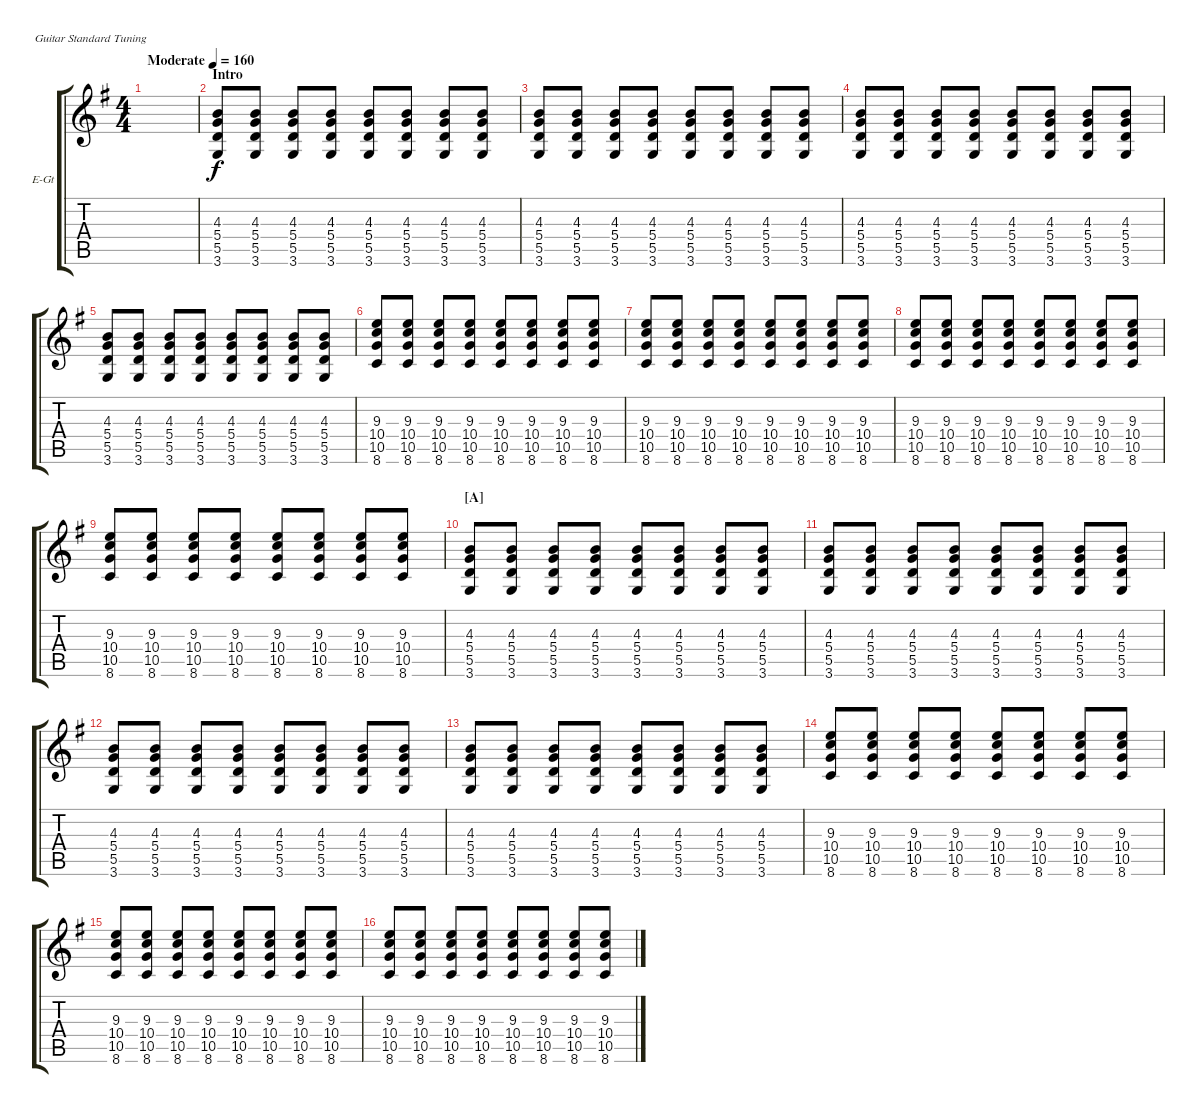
\bracketExtendMode groupsimilarinstruments
\firstSystemTrackNameOrientation horizontal
\otherSystemsTrackNameOrientation horizontal
\track ("Nick Valensi" "E-Gt") {instrument overdrivenguitar}
\staff {score tabs}
\tuning (E4 B3 G3 D3 A2 E2)
\ts (4 4)
\beaming (8 2 2 2 2)
\ac
\tempo (160 "Moderate")
\clef g2
\ks g
|
\section ("" "Intro")
(4.3 5.4 5.5 3.6).8 (4.3 5.4 5.5 3.6).8 (4.3 5.4 5.5 3.6).8 (4.3 5.4 5.5 3.6).8 (4.3 5.4 5.5 3.6).8 (4.3 5.4 5.5 3.6).8 (4.3 5.4 5.5 3.6).8 (4.3 5.4 5.5 3.6).8 |
(4.3 5.4 5.5 3.6).8 (4.3 5.4 5.5 3.6).8 (4.3 5.4 5.5 3.6).8 (4.3 5.4 5.5 3.6).8 (4.3 5.4 5.5 3.6).8 (4.3 5.4 5.5 3.6).8 (4.3 5.4 5.5 3.6).8 (4.3 5.4 5.5 3.6).8 |
(4.3 5.4 5.5 3.6).8 (4.3 5.4 5.5 3.6).8 (4.3 5.4 5.5 3.6).8 (4.3 5.4 5.5 3.6).8 (4.3 5.4 5.5 3.6).8 (4.3 5.4 5.5 3.6).8 (4.3 5.4 5.5 3.6).8 (4.3 5.4 5.5 3.6).8 |
(4.3 5.4 5.5 3.6).8 (4.3 5.4 5.5 3.6).8 (4.3 5.4 5.5 3.6).8 (4.3 5.4 5.5 3.6).8 (4.3 5.4 5.5 3.6).8 (4.3 5.4 5.5 3.6).8 (4.3 5.4 5.5 3.6).8 (4.3 5.4 5.5 3.6).8 |
(9.3 10.4 10.5 8.6).8 (9.3 10.4 10.5 8.6).8 (9.3 10.4 10.5 8.6).8 (9.3 10.4 10.5 8.6).8 (9.3 10.4 10.5 8.6).8 (9.3 10.4 10.5 8.6).8 (9.3 10.4 10.5 8.6).8 (9.3 10.4 10.5 8.6).8 |
(9.3 10.4 10.5 8.6).8 (9.3 10.4 10.5 8.6).8 (9.3 10.4 10.5 8.6).8 (9.3 10.4 10.5 8.6).8 (9.3 10.4 10.5 8.6).8 (9.3 10.4 10.5 8.6).8 (9.3 10.4 10.5 8.6).8 (9.3 10.4 10.5 8.6).8 |
(9.3 10.4 10.5 8.6).8 (9.3 10.4 10.5 8.6).8 (9.3 10.4 10.5 8.6).8 (9.3 10.4 10.5 8.6).8 (9.3 10.4 10.5 8.6).8 (9.3 10.4 10.5 8.6).8 (9.3 10.4 10.5 8.6).8 (9.3 10.4 10.5 8.6).8 |
(9.3 10.4 10.5 8.6).8 (9.3 10.4 10.5 8.6).8 (9.3 10.4 10.5 8.6).8 (9.3 10.4 10.5 8.6).8 (9.3 10.4 10.5 8.6).8 (9.3 10.4 10.5 8.6).8 (9.3 10.4 10.5 8.6).8 (9.3 10.4 10.5 8.6).8 |
\section ("A" "")
(4.3 5.4 5.5 3.6).8 (4.3 5.4 5.5 3.6).8 (4.3 5.4 5.5 3.6).8 (4.3 5.4 5.5 3.6).8 (4.3 5.4 5.5 3.6).8 (4.3 5.4 5.5 3.6).8 (4.3 5.4 5.5 3.6).8 (4.3 5.4 5.5 3.6).8 |
(4.3 5.4 5.5 3.6).8 (4.3 5.4 5.5 3.6).8 (4.3 5.4 5.5 3.6).8 (4.3 5.4 5.5 3.6).8 (4.3 5.4 5.5 3.6).8 (4.3 5.4 5.5 3.6).8 (4.3 5.4 5.5 3.6).8 (4.3 5.4 5.5 3.6).8 |
(4.3 5.4 5.5 3.6).8 (4.3 5.4 5.5 3.6).8 (4.3 5.4 5.5 3.6).8 (4.3 5.4 5.5 3.6).8 (4.3 5.4 5.5 3.6).8 (4.3 5.4 5.5 3.6).8 (4.3 5.4 5.5 3.6).8 (4.3 5.4 5.5 3.6).8 |
(4.3 5.4 5.5 3.6).8 (4.3 5.4 5.5 3.6).8 (4.3 5.4 5.5 3.6).8 (4.3 5.4 5.5 3.6).8 (4.3 5.4 5.5 3.6).8 (4.3 5.4 5.5 3.6).8 (4.3 5.4 5.5 3.6).8 (4.3 5.4 5.5 3.6).8 |
(9.3 10.4 10.5 8.6).8 (9.3 10.4 10.5 8.6).8 (9.3 10.4 10.5 8.6).8 (9.3 10.4 10.5 8.6).8 (9.3 10.4 10.5 8.6).8 (9.3 10.4 10.5 8.6).8 (9.3 10.4 10.5 8.6).8 (9.3 10.4 10.5 8.6).8 |
(9.3 10.4 10.5 8.6).8 (9.3 10.4 10.5 8.6).8 (9.3 10.4 10.5 8.6).8 (9.3 10.4 10.5 8.6).8 (9.3 10.4 10.5 8.6).8 (9.3 10.4 10.5 8.6).8 (9.3 10.4 10.5 8.6).8 (9.3 10.4 10.5 8.6).8 |
(9.3 10.4 10.5 8.6).8 (9.3 10.4 10.5 8.6).8 (9.3 10.4 10.5 8.6).8 (9.3 10.4 10.5 8.6).8 (9.3 10.4 10.5 8.6).8 (9.3 10.4 10.5 8.6).8 (9.3 10.4 10.5 8.6).8 (9.3 10.4 10.5 8.6).8
